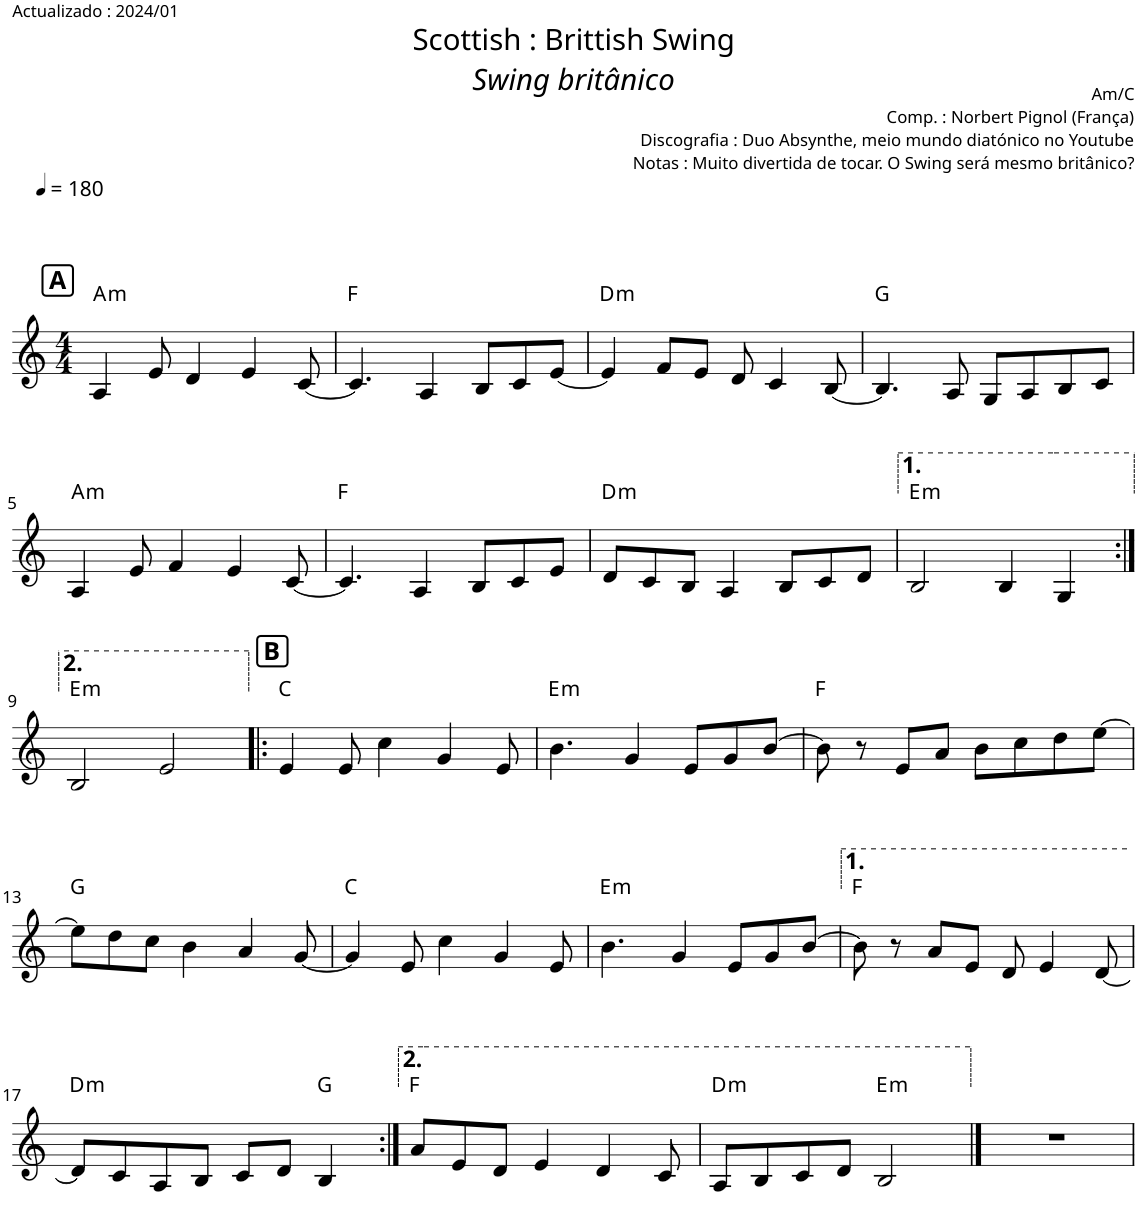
**kern	**harte
*part1	*part1
*staff1	*
*I"Piano	*
*I'Pno.	*
*clefG2	*
*k[]	*
*M4/4	*
*MM180	*
!!LO:REH:place=s1:a:B:cj:fs=12:t=A
=1	=1
!	!LO:H:kt=m
4A/	A:min
8e/	.
4d/	.
4e/	.
[8c/	.
=2	=2
4.c/]	F:maj
4A/	.
8B/L	.
8c/	.
[8e/J	.
=3	=3
!	!LO:H:kt=m
4e/]	D:min
8f/L	.
8e/J	.
8d/	.
4c/	.
[8B/	.
=4	=4
4.B/]	G:maj
8A/	.
8G/L	.
8A/	.
8B/	.
8c/J	.
!!LO:LB:g=z
=5	=5
!	!LO:H:kt=m
4A/	A:min
8e/	.
4f/	.
4e/	.
[8c/	.
=6	=6
4.c/]	F:maj
4A/	.
8B/L	.
8c/	.
8e/J	.
=7	=7
!	!LO:H:kt=m
8d/L	D:min
8c/	.
8B/J	.
4A/	.
8B/L	.
8c/	.
8d/J	.
=8	=8
!	!LO:H:kt=m
2B/	E:min
4B/	.
4G/	.
!!LO:LB:g=z
=9:|!	=9:|!
!	!LO:H:kt=m
2B/	E:min
2e/	.
!!LO:REH:place=s1:a:B:cj:fs=12:t=B
=10!|:	=10!|:
4e/	C:maj
8e/	.
4cc\	.
4g/	.
8e/	.
=11	=11
!	!LO:H:kt=m
4.b\	E:min
4g/	.
8e/L	.
8g/	.
[8b/J	.
=12	=12
8b\]	F:maj
8r	.
8e/L	.
8a/J	.
8b\L	.
8cc\	.
8dd\	.
[8ee\J	.
!!LO:LB:g=z
=13	=13
8ee\L]	G:maj
8dd\	.
8cc\J	.
4b\	.
4a/	.
[8g/	.
=14	=14
4g/]	C:maj
8e/	.
4cc\	.
4g/	.
8e/	.
=15	=15
!	!LO:H:kt=m
4.b\	E:min
4g/	.
8e/L	.
8g/	.
[8b/J	.
=16	=16
8b\]	F:maj
8r	.
8a/L	.
8e/J	.
8d/	.
4e/	.
[8d/	.
!!LO:LB:g=z
=17	=17
!	!LO:H:kt=m
8d/L]	D:min
8c/	.
8A/	.
8B/J	.
8c/L	.
8d/J	.
4B/	G:maj
=18:|!	=18:|!
8a/L	F:maj
8e/	.
8d/J	.
4e/	.
4d/	.
8c/	.
=19	=19
!	!LO:H:kt=m
8A/L	D:min
8B/	.
8c/	.
8d/J	.
!	!LO:H:kt=m
2B/	E:min
==20	==20
1r	.
=	=
*-	*-
